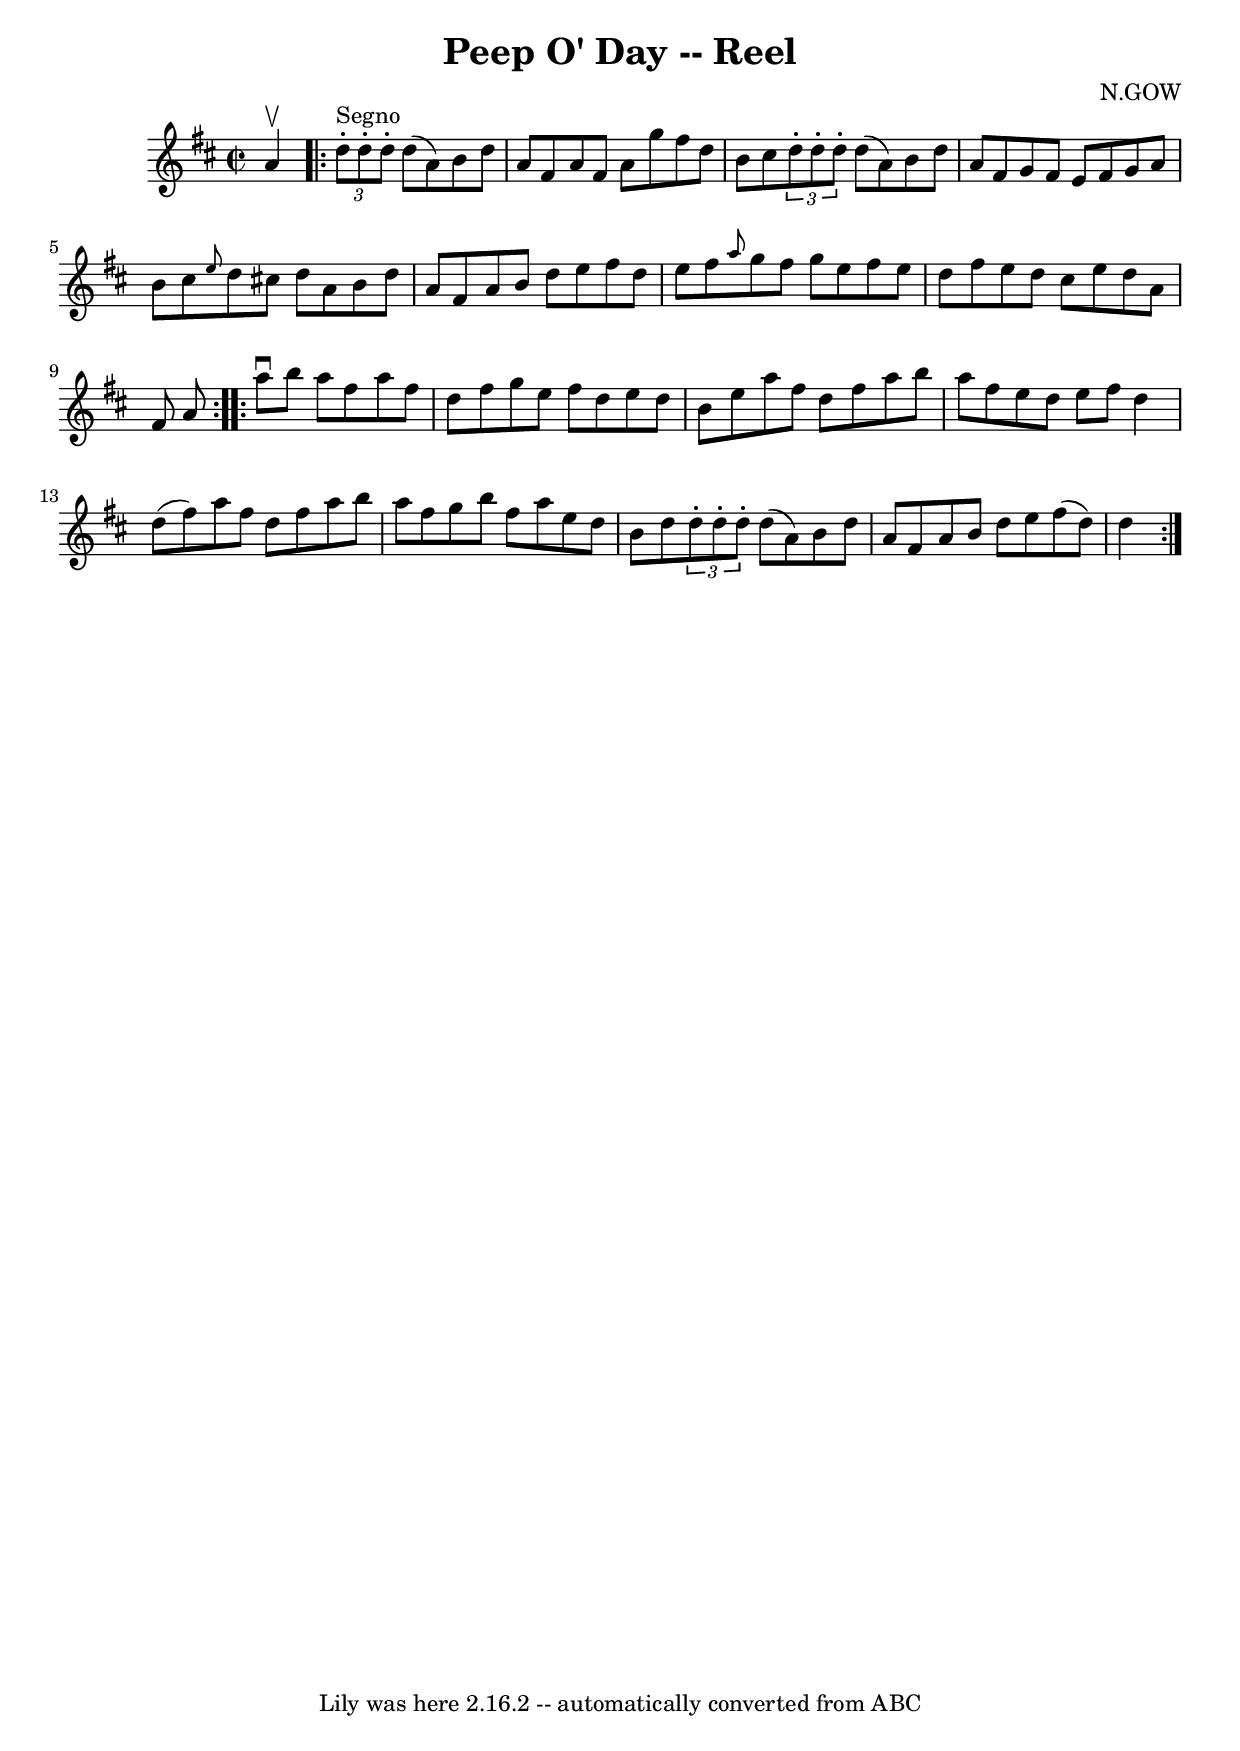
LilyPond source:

\version "2.16.2"
\include "Mammoth.ily"
\header {
  %% book = "Ryan's Mammoth Collection"
  composer = "N.GOW"
  crossRefNumber = "1"
  footnotes = "\\\\258"
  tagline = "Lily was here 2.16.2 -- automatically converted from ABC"
  title = "Peep O' Day -- Reel"

}
voicedefault =  {


  \override Staff.TimeSignature #'style = #'C
  \time 2/2 
  \key d \major
  a'4^\upbow   
  \repeat volta 2 {
    \times 2/3 {   
      d''8^"Segno"-. d''8-. d''8-. 
    } d''8 (a'8) b'8 d''8 a'8   
    fis'8    |
    a'8 fis'8 a'8 g''8 fis''8 d''8 b'8    
    cis''8    |
    \times 2/3 { d''8-. d''8-. d''8-. 
	       } d''8 (
    a'8) b'8 d''8 a'8 fis'8    |
    g'8 fis'8 e'8    
    fis'8 g'8 a'8 b'8 cis''8    |
    \grace { e''8  
	   } d''8 
    cis''!8 d''8 a'8 b'8 d''8 a'8 fis'8    |
    a'8    
    b'8 d''8 e''8 fis''8 d''8 e''8 fis''8    |
    \grace {    
      a''8  
    } g''8 fis''8 g''8 e''8 fis''8 e''8 d''8 fis''8    
    |
    e''8 d''8 cis''8 e''8 d''8 a'8 fis'8 a'8    
  }   
  
  \repeat volta 2 {
    a''8^\downbow b''8 a''8 fis''8 a''8 fis''8 
    d''8 fis''8    |
    g''8 e''8 fis''8 d''8 e''8 d''8  
    b'8 e''8    |
    a''8 fis''8 d''8 fis''8 a''8 b''8    
    a''8 fis''8    |
    e''8 d''8 e''8 fis''8 d''4 d''8 (
    fis''8)   |
    a''8 fis''8 d''8 fis''8 a''8 b''8    
    a''8 fis''8    |
    g''8 b''8 fis''8 a''8 e''8 d''8    
    b'8 d''8    |
    \times 2/3 { d''8-. d''8-. d''8-. 
	       } d''8 (
    a'8) b'8 d''8 a'8 fis'8    |
    a'8 b'8 d''8    
    e''8 fis''8 (d''8) d''4        
  }   

}

\score{
  <<

    \context Staff="default"
    {
      \voicedefault 
      
    }

  >>
  \layout {
    
  }
  \midi {
  }

}
